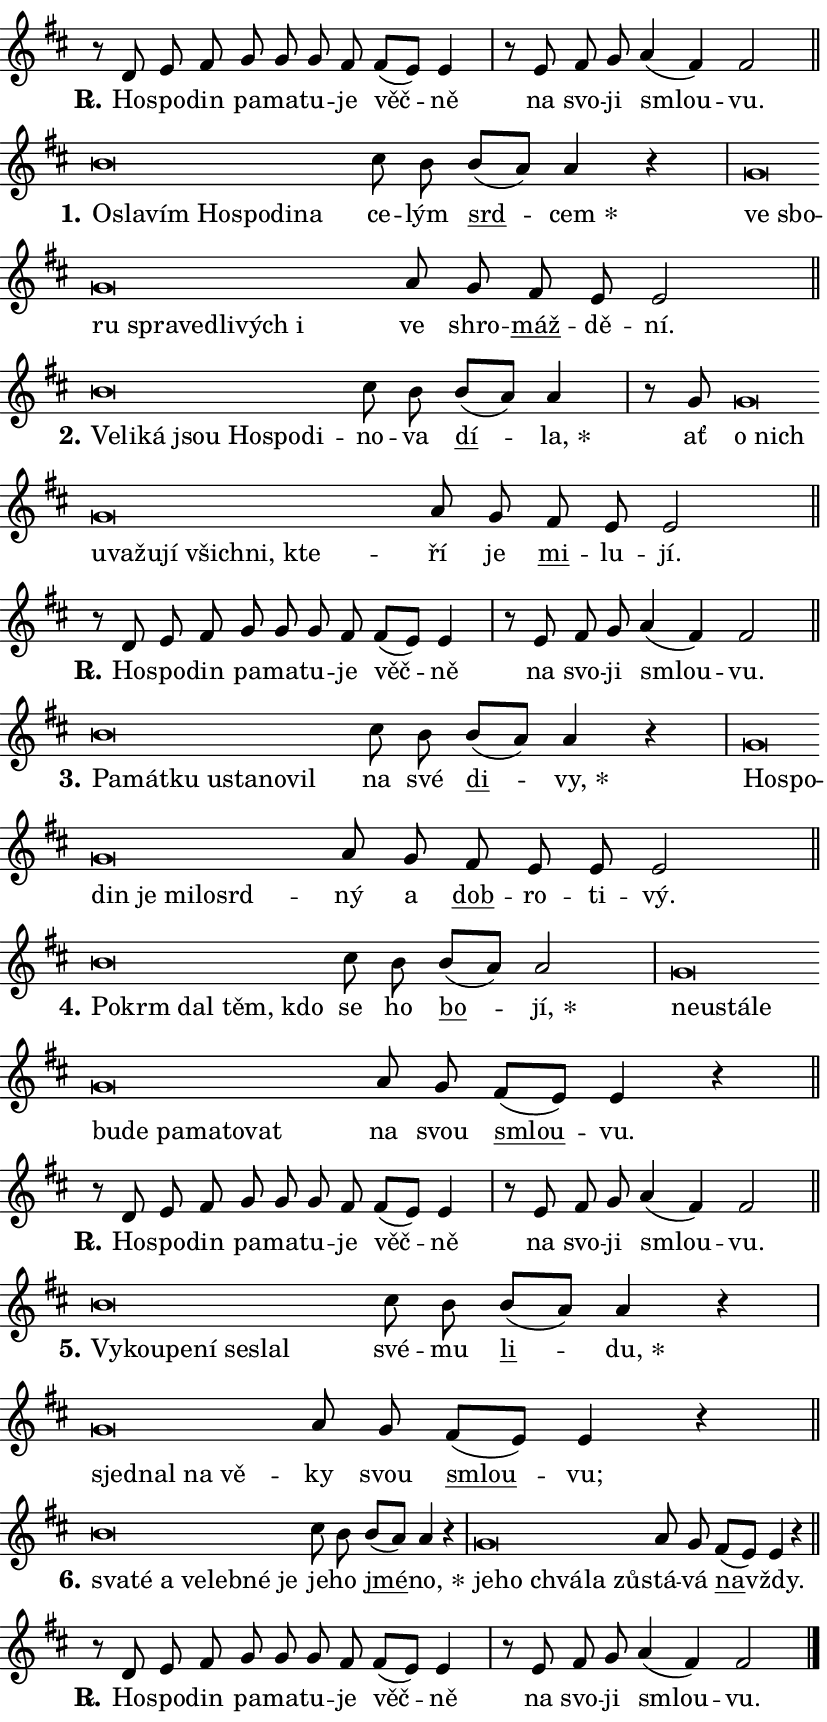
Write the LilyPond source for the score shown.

\version "2.24.0"
\header { tagline = "" }
\paper {
  indent = 0\cm
  top-margin = 0\cm
  right-margin = 0.13\cm % to fit lyric hyphens
  bottom-margin = 0\cm
  left-margin = 0\cm
  paper-width = 14\cm
  page-breaking = #ly:one-page-breaking
  system-system-spacing.basic-distance = #11
  score-system-spacing.basic-distance = #11
  ragged-last = ##f
}


%% Author: Thomas Morley
%% https://lists.gnu.org/archive/html/lilypond-user/2020-05/msg00002.html
#(define (line-position grob)
"Returns position of @var[grob} in current system:
   @code{'start}, if at first time-step
   @code{'end}, if at last time-step
   @code{'middle} otherwise
"
  (let* ((col (ly:item-get-column grob))
         (ln (ly:grob-object col 'left-neighbor))
         (rn (ly:grob-object col 'right-neighbor))
         (col-to-check-left (if (ly:grob? ln) ln col))
         (col-to-check-right (if (ly:grob? rn) rn col))
         (break-dir-left
           (and
             (ly:grob-property col-to-check-left 'non-musical #f)
             (ly:item-break-dir col-to-check-left)))
         (break-dir-right
           (and
             (ly:grob-property col-to-check-right 'non-musical #f)
             (ly:item-break-dir col-to-check-right))))
        (cond ((eqv? 1 break-dir-left) 'start)
              ((eqv? -1 break-dir-right) 'end)
              (else 'middle))))

#(define (tranparent-at-line-position vctor)
  (lambda (grob)
  "Relying on @code{line-position} select the relevant enry from @var{vctor}.
Used to determine transparency,"
    (case (line-position grob)
      ((end) (not (vector-ref vctor 0)))
      ((middle) (not (vector-ref vctor 1)))
      ((start) (not (vector-ref vctor 2))))))

noteHeadBreakVisibility =
#(define-music-function (break-visibility)(vector?)
"Makes @code{NoteHead}s transparent relying on @var{break-visibility}"
#{
  \override NoteHead.transparent =
    #(tranparent-at-line-position break-visibility)
#})

#(define delete-ledgers-for-transparent-note-heads
  (lambda (grob)
    "Reads whether a @code{NoteHead} is transparent.
If so this @code{NoteHead} is removed from @code{'note-heads} from
@var{grob}, which is supposed to be @code{LedgerLineSpanner}.
As a result ledgers are not printed for this @code{NoteHead}"
    (let* ((nhds-array (ly:grob-object grob 'note-heads))
           (nhds-list
             (if (ly:grob-array? nhds-array)
                 (ly:grob-array->list nhds-array)
                 '()))
           ;; Relies on the transparent-property being done before
           ;; Staff.LedgerLineSpanner.after-line-breaking is executed.
           ;; This is fragile ...
           (to-keep
             (remove
               (lambda (nhd)
                 (ly:grob-property nhd 'transparent #f))
               nhds-list)))
      ;; TODO find a better method to iterate over grob-arrays, similiar
      ;; to filter/remove etc for lists
      ;; For now rebuilt from scratch
      (set! (ly:grob-object grob 'note-heads)  '())
      (for-each
        (lambda (nhd)
          (ly:pointer-group-interface::add-grob grob 'note-heads nhd))
        to-keep))))

squashNotes = {
  \override NoteHead.X-extent = #'(-0.2 . 0.2)
  \override NoteHead.Y-extent = #'(-0.75 . 0)
  \override NoteHead.stencil =
    #(lambda (grob)
       (let ((pos (ly:grob-property grob 'staff-position)))
         (begin
           (if (< pos -7) (display "ERROR: Lower brevis then expected\n") (display ""))
           (if (<= pos -6) ly:text-interface::print ly:note-head::print))))
}
unSquashNotes = {
  \revert NoteHead.X-extent
  \revert NoteHead.Y-extent
  \revert NoteHead.stencil
}

hideNotes = \noteHeadBreakVisibility #begin-of-line-visible
unHideNotes = \noteHeadBreakVisibility #all-visible

% work-around for resetting accidentals
% https://lilypond.org/doc/v2.23/Documentation/notation/displaying-rhythms#unmetered-music
cadenzaMeasure = {
  \cadenzaOff
  \partial 1024 s1024
  \cadenzaOn
}

#(define-markup-command (accent layout props text) (markup?)
  "Underline accented syllable"
  (interpret-markup layout props
    #{\markup \override #'(offset . 4.3) \underline { #text }#}))

responsum = \markup \concat {
  "R" \hspace #-1.05 \path #0.1 #'((moveto 0 0.07) (lineto 0.9 0.8)) \hspace #0.05 "."
}

spaceSize = #0.6828661417322834 % exact space size for TeX Gyre Schola

\layout {
  \context {
    \Staff
    \remove "Time_signature_engraver"
    \override LedgerLineSpanner.after-line-breaking = #delete-ledgers-for-transparent-note-heads
  }
  \context {
    \Lyrics {
      \override LyricSpace.minimum-distance = \spaceSize
      \override LyricText.font-name = #"TeX Gyre Schola"
      \override LyricText.font-size = 1
      \override StanzaNumber.font-name = #"TeX Gyre Schola Bold"
      \override StanzaNumber.font-size = 1
    }
  }
  \context {
    \Score 
    \override NoteHead.text =
      #(lambda (grob) 
        (let ((pos (ly:grob-property grob 'staff-position)))
          #{\markup {
            \combine
              \halign #-0.55 \raise #(if (= pos -6) 0 0.5) \override #'(thickness . 2) \draw-line #'(3.2 . 0)
              \musicglyph "noteheads.sM1"
          }#}))
  }
}

% magnetic-lyrics.ily
%
%   written by
%     Jean Abou Samra <jean@abou-samra.fr>
%     Werner Lemberg <wl@gnu.org>
%
%   adapted by
%     Jiri Hon <jiri.hon@gmail.com>
%
% Version 2022-Apr-15

% https://www.mail-archive.com/lilypond-user@gnu.org/msg149350.html

#(define (Left_hyphen_pointer_engraver context)
   "Collect syllable-hyphen-syllable occurrences in lyrics and store
them in properties.  This engraver only looks to the left.  For
example, if the lyrics input is @code{foo -- bar}, it does the
following.

@itemize @bullet
@item
Set the @code{text} property of the @code{LyricHyphen} grob between
@q{foo} and @q{bar} to @code{foo}.

@item
Set the @code{left-hyphen} property of the @code{LyricText} grob with
text @q{foo} to the @code{LyricHyphen} grob between @q{foo} and
@q{bar}.
@end itemize

Use this auxiliary engraver in combination with the
@code{lyric-@/text::@/apply-@/magnetic-@/offset!} hook."
   (let ((hyphen #f)
         (text #f))
     (make-engraver
      (acknowledgers
       ((lyric-syllable-interface engraver grob source-engraver)
        (set! text grob)))
      (end-acknowledgers
       ((lyric-hyphen-interface engraver grob source-engraver)
        ;(when (not (grob::has-interface grob 'lyric-space-interface))
          (set! hyphen grob)));)
      ((stop-translation-timestep engraver)
       (when (and text hyphen)
         (ly:grob-set-object! text 'left-hyphen hyphen))
       (set! text #f)
       (set! hyphen #f)))))

#(define (lyric-text::apply-magnetic-offset! grob)
   "If the space between two syllables is less than the value in
property @code{LyricText@/.details@/.squash-threshold}, move the right
syllable to the left so that it gets concatenated with the left
syllable.

Use this function as a hook for
@code{LyricText@/.after-@/line-@/breaking} if the
@code{Left_@/hyphen_@/pointer_@/engraver} is active."
   (let ((hyphen (ly:grob-object grob 'left-hyphen #f)))
     (when hyphen
       (let ((left-text (ly:spanner-bound hyphen LEFT)))
         (when (grob::has-interface left-text 'lyric-syllable-interface)
           (let* ((common (ly:grob-common-refpoint grob left-text X))
                  (this-x-ext (ly:grob-extent grob common X))
                  (left-x-ext
                   (begin
                     ;; Trigger magnetism for left-text.
                     (ly:grob-property left-text 'after-line-breaking)
                     (ly:grob-extent left-text common X)))
                  ;; `delta` is the gap width between two syllables.
                  (delta (- (interval-start this-x-ext)
                            (interval-end left-x-ext)))
                  (details (ly:grob-property grob 'details))
                  (threshold (assoc-get 'squash-threshold details 0.2)))
             (when (< delta threshold)
               (let* (;; We have to manipulate the input text so that
                      ;; ligatures crossing syllable boundaries are not
                      ;; disabled.  For languages based on the Latin
                      ;; script this is essentially a beautification.
                      ;; However, for non-Western scripts it can be a
                      ;; necessity.
                      (lt (ly:grob-property left-text 'text))
                      (rt (ly:grob-property grob 'text))
                      (is-space (grob::has-interface hyphen 'lyric-space-interface))
                      (space (if is-space " " ""))
                      (extra-delta (if is-space spaceSize 0))
                      ;; Append new syllable.
                      (ltrt-space (if (and (string? lt) (string? rt))
                                (string-append lt space rt)
                                (make-concat-markup (list lt space rt))))
                      ;; Right-align `ltrt` to the right side.
                      (ltrt-space-markup (grob-interpret-markup
                               grob
                               (make-translate-markup
                                (cons (interval-length this-x-ext) 0)
                                (make-right-align-markup ltrt-space)))))
                 (begin
                   ;; Don't print `left-text`.
                   (ly:grob-set-property! left-text 'stencil #f)
                   ;; Set text and stencil (which holds all collected
                   ;; syllables so far) and shift it to the left.
                   (ly:grob-set-property! grob 'text ltrt-space)
                   (ly:grob-set-property! grob 'stencil ltrt-space-markup)
                   (ly:grob-translate-axis! grob (- (- delta extra-delta)) X))))))))))


#(define (lyric-hyphen::displace-bounds-first grob)
   ;; Make very sure this callback isn't triggered too early.
   (let ((left (ly:spanner-bound grob LEFT))
         (right (ly:spanner-bound grob RIGHT)))
     (ly:grob-property left 'after-line-breaking)
     (ly:grob-property right 'after-line-breaking)
     (ly:lyric-hyphen::print grob)))

squashThreshold = #0.4

\layout {
  \context {
    \Lyrics
    \consists #Left_hyphen_pointer_engraver
    \override LyricText.after-line-breaking =
      #lyric-text::apply-magnetic-offset!
    \override LyricHyphen.stencil = #lyric-hyphen::displace-bounds-first
    \override LyricText.details.squash-threshold = \squashThreshold
    \override LyricHyphen.minimum-distance = 0
    \override LyricHyphen.minimum-length = \squashThreshold
  }
}

squashText = \override LyricText.details.squash-threshold = 9999
unSquashText = \override LyricText.details.squash-threshold = \squashThreshold

leftText = \override LyricText.self-alignment-X = #LEFT
unLeftText = \revert LyricText.self-alignment-X

starOffset = #(lambda (grob) 
                (let ((x_offset (ly:self-alignment-interface::aligned-on-x-parent grob)))
                  (if (= x_offset 0) 0 (+ x_offset 1.2))))

star = #(define-music-function (syllable)(string?)
"Append star separator at the end of a syllable"
#{
  \once \override LyricText.X-offset = #starOffset
  \lyricmode { \markup {
    #syllable
    \override #'((font-name . "TeX Gyre Schola Bold")) \hspace #0.2 \lower #0.65 \larger "*"
  } }
#})

starAccent = #(define-music-function (syllable)(string?)
"Append star separator at the end of a syllable and make accent"
#{
  \once \override LyricText.X-offset = #starOffset
  \lyricmode { \markup {
    \accent #syllable
    \override #'((font-name . "TeX Gyre Schola Bold")) \hspace #0.2 \lower #0.65 \larger "*"
  } }
#})

breath = #(define-music-function (syllable)(string?)
"Append breathing indicator at the end of a syllable"
#{
  \lyricmode { \markup { #syllable "+" } }
#})

optionalBreath = #(define-music-function (syllable)(string?)
"Append optional breathing indicator at the end of a syllable"
#{
  \lyricmode { \markup { #syllable "(+)" } }
#})


\score {
    <<
        \new Voice = "melody" { \cadenzaOn \key d \major \relative { r8 d' e fis g g g fis \bar "" fis[( e)] e4 \cadenzaMeasure \bar "|" r8 e fis g \bar "" a4( fis) fis2 \cadenzaMeasure \bar "||" \break } }
        \new Lyrics \lyricsto "melody" { \lyricmode { \set stanza = \responsum
Ho -- spo -- din pa -- ma -- tu -- je věč -- ně na svo -- ji smlou -- vu. } }
    >>
    \layout {}
}

\score {
    <<
        \new Voice = "melody" { \cadenzaOn \key d \major \relative { \squashNotes b'\breve*1/16 \hideNotes \breve*1/16 \bar "" \breve*1/16 \bar "" \breve*1/16 \bar "" \breve*1/16 \bar "" \breve*1/16 \breve*1/16 \bar "" \unHideNotes \unSquashNotes cis8 b \bar "" b[( a)] a4 r \cadenzaMeasure \bar "|" \squashNotes g\breve*1/16 \hideNotes \breve*1/16 \bar "" \breve*1/16 \bar "" \breve*1/16 \bar "" \breve*1/16 \bar "" \breve*1/16 \bar "" \breve*1/16 \breve*1/16 \bar "" \unHideNotes \unSquashNotes a8 g \bar "" fis e e2 \cadenzaMeasure \bar "||" \break } }
        \new Lyrics \lyricsto "melody" { \lyricmode { \set stanza = "1."
\leftText O -- \squashText sla -- vím Ho -- spo -- di -- na \unLeftText \unSquashText ce -- lým \markup \accent srd -- \star cem \leftText ve \squashText sbo -- ru spra -- ve -- dli -- vých i \unLeftText \unSquashText ve shro -- \markup \accent máž -- dě -- ní. } }
    >>
    \layout {}
}

\score {
    <<
        \new Voice = "melody" { \cadenzaOn \key d \major \relative { \squashNotes b'\breve*1/16 \hideNotes \breve*1/16 \bar "" \breve*1/16 \bar "" \breve*1/16 \bar "" \breve*1/16 \bar "" \breve*1/16 \breve*1/16 \bar "" \unHideNotes \unSquashNotes cis8 b \bar "" b[( a)] a4 \cadenzaMeasure \bar "|" r8 g8 \squashNotes g\breve*1/16 \hideNotes \breve*1/16 \bar "" \breve*1/16 \bar "" \breve*1/16 \bar "" \breve*1/16 \bar "" \breve*1/16 \bar "" \breve*1/16 \bar "" \breve*1/16 \breve*1/16 \bar "" \unHideNotes \unSquashNotes a8 g \bar "" fis e e2 \cadenzaMeasure \bar "||" \break } }
        \new Lyrics \lyricsto "melody" { \lyricmode { \set stanza = "2."
\leftText Ve -- \squashText li -- ká jsou Ho -- spo -- di -- \unLeftText \unSquashText no -- va \markup \accent dí -- \star la, ať \leftText o \squashText nich u -- va -- žu -- jí všich -- ni, kte -- \unLeftText \unSquashText ří je \markup \accent mi -- lu -- jí. } }
    >>
    \layout {}
}

\score {
    <<
        \new Voice = "melody" { \cadenzaOn \key d \major \relative { r8 d' e fis g g g fis \bar "" fis[( e)] e4 \cadenzaMeasure \bar "|" r8 e fis g \bar "" a4( fis) fis2 \cadenzaMeasure \bar "||" \break } }
        \new Lyrics \lyricsto "melody" { \lyricmode { \set stanza = \responsum
Ho -- spo -- din pa -- ma -- tu -- je věč -- ně na svo -- ji smlou -- vu. } }
    >>
    \layout {}
}

\score {
    <<
        \new Voice = "melody" { \cadenzaOn \key d \major \relative { \squashNotes b'\breve*1/16 \hideNotes \breve*1/16 \bar "" \breve*1/16 \bar "" \breve*1/16 \bar "" \breve*1/16 \bar "" \breve*1/16 \breve*1/16 \bar "" \unHideNotes \unSquashNotes cis8 b \bar "" b[( a)] a4 r \cadenzaMeasure \bar "|" \squashNotes g\breve*1/16 \hideNotes \breve*1/16 \bar "" \breve*1/16 \bar "" \breve*1/16 \bar "" \breve*1/16 \bar "" \breve*1/16 \breve*1/16 \bar "" \unHideNotes \unSquashNotes a8 g \bar "" fis e e e2 \cadenzaMeasure \bar "||" \break } }
        \new Lyrics \lyricsto "melody" { \lyricmode { \set stanza = "3."
\leftText Pa -- \squashText mát -- ku u -- sta -- no -- vil \unLeftText \unSquashText na své \markup \accent di -- \star vy, \leftText Ho -- \squashText spo -- din je mi -- lo -- srd -- \unLeftText \unSquashText ný a \markup \accent dob -- ro -- ti -- vý. } }
    >>
    \layout {}
}

\score {
    <<
        \new Voice = "melody" { \cadenzaOn \key d \major \relative { \squashNotes b'\breve*1/16 \hideNotes \breve*1/16 \bar "" \breve*1/16 \bar "" \breve*1/16 \breve*1/16 \bar "" \unHideNotes \unSquashNotes cis8 b \bar "" b[( a)] a2 \cadenzaMeasure \bar "|" \squashNotes g\breve*1/16 \hideNotes \breve*1/16 \bar "" \breve*1/16 \bar "" \breve*1/16 \bar "" \breve*1/16 \bar "" \breve*1/16 \bar "" \breve*1/16 \bar "" \breve*1/16 \bar "" \breve*1/16 \breve*1/16 \bar "" \unHideNotes \unSquashNotes a8 g \bar "" fis[( e)] e4 r \cadenzaMeasure \bar "||" \break } }
        \new Lyrics \lyricsto "melody" { \lyricmode { \set stanza = "4."
\leftText Po -- \squashText krm dal těm, kdo \unLeftText \unSquashText se ho \markup \accent bo -- \star jí, \leftText ne -- \squashText u -- stá -- le bu -- de pa -- ma -- to -- vat \unLeftText \unSquashText na svou \markup \accent smlou -- vu. } }
    >>
    \layout {}
}

\score {
    <<
        \new Voice = "melody" { \cadenzaOn \key d \major \relative { r8 d' e fis g g g fis \bar "" fis[( e)] e4 \cadenzaMeasure \bar "|" r8 e fis g \bar "" a4( fis) fis2 \cadenzaMeasure \bar "||" \break } }
        \new Lyrics \lyricsto "melody" { \lyricmode { \set stanza = \responsum
Ho -- spo -- din pa -- ma -- tu -- je věč -- ně na svo -- ji smlou -- vu. } }
    >>
    \layout {}
}

\score {
    <<
        \new Voice = "melody" { \cadenzaOn \key d \major \relative { \squashNotes b'\breve*1/16 \hideNotes \breve*1/16 \bar "" \breve*1/16 \bar "" \breve*1/16 \bar "" \breve*1/16 \breve*1/16 \bar "" \unHideNotes \unSquashNotes cis8 b \bar "" b[( a)] a4 r \cadenzaMeasure \bar "|" \squashNotes g\breve*1/16 \hideNotes \breve*1/16 \bar "" \breve*1/16 \breve*1/16 \bar "" \unHideNotes \unSquashNotes a8 g \bar "" fis[( e)] e4 r \cadenzaMeasure \bar "||" \break } }
        \new Lyrics \lyricsto "melody" { \lyricmode { \set stanza = "5."
\leftText Vy -- \squashText kou -- pe -- ní se -- slal \unLeftText \unSquashText své -- mu \markup \accent li -- \star du, \leftText sjed -- \squashText nal na vě -- \unLeftText \unSquashText ky svou \markup \accent smlou -- vu; } }
    >>
    \layout {}
}

\score {
    <<
        \new Voice = "melody" { \cadenzaOn \key d \major \relative { \squashNotes b'\breve*1/16 \hideNotes \breve*1/16 \bar "" \breve*1/16 \bar "" \breve*1/16 \bar "" \breve*1/16 \bar "" \breve*1/16 \breve*1/16 \bar "" \unHideNotes \unSquashNotes cis8 b \bar "" b[( a)] a4 r \cadenzaMeasure \bar "|" \squashNotes g\breve*1/16 \hideNotes \breve*1/16 \bar "" \breve*1/16 \bar "" \breve*1/16 \breve*1/16 \bar "" \unHideNotes \unSquashNotes a8 g \bar "" fis[( e)] e4 r \cadenzaMeasure \bar "||" \break } }
        \new Lyrics \lyricsto "melody" { \lyricmode { \set stanza = "6."
\leftText sva -- \squashText té a ve -- leb -- né je \unLeftText \unSquashText je -- ho \markup \accent jmé -- \star no, \leftText je -- \squashText ho chvá -- la zů -- \unLeftText \unSquashText stá -- vá \markup \accent na -- vždy. } }
    >>
    \layout {}
}

\score {
    <<
        \new Voice = "melody" { \cadenzaOn \key d \major \relative { r8 d' e fis g g g fis \bar "" fis[( e)] e4 \cadenzaMeasure \bar "|" r8 e fis g \bar "" a4( fis) fis2 \cadenzaMeasure \bar "||" \break } \bar "|." }
        \new Lyrics \lyricsto "melody" { \lyricmode { \set stanza = \responsum
Ho -- spo -- din pa -- ma -- tu -- je věč -- ně na svo -- ji smlou -- vu. } }
    >>
    \layout {}
}
